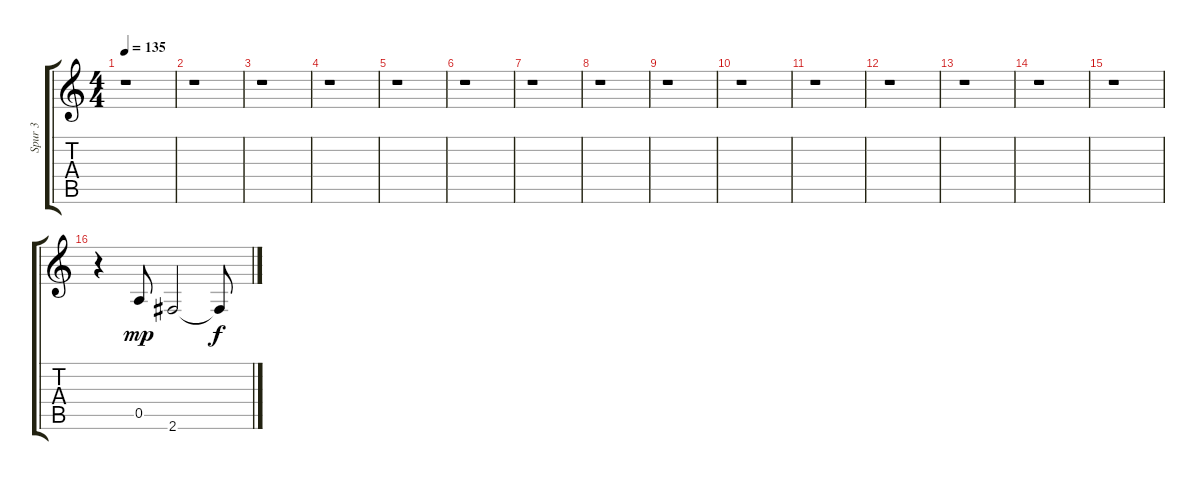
\track ("Spur 3" "Spur 3") {instrument distortionguitar}
\staff {score tabs}
\tuning (E4 B3 G3 D3 A2 E2) {hide}
\ts (4 4)
\tempo 135
\clef g2
\ks c
r.1{dy f} |
r.1 |
r.1 |
r.1 |
r.1 |
r.1 |
r.1 |
r.1 |
r.1 |
r.1 |
r.1 |
r.1 |
r.1 |
r.1 |
r.1 |
r.4 0.5.8{dy mp} 2.6.2 2.6{t}.8{dy f}
